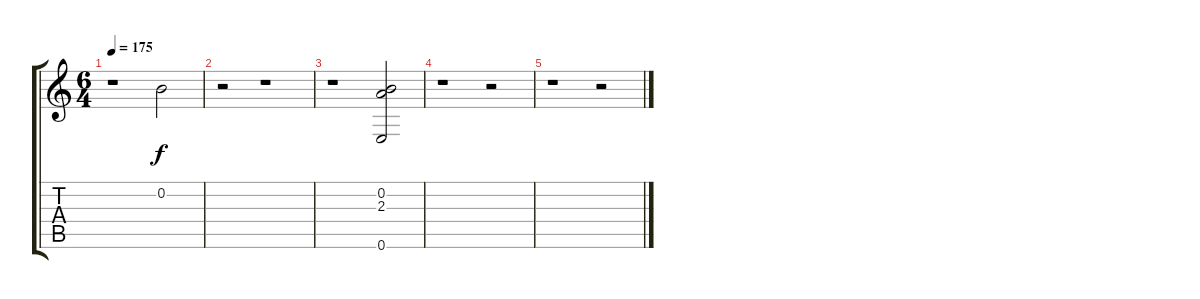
\track "" {instrument acousticguitarnylon}
\staff {score tabs}
\tuning (E4 B3 G3 D3 A2 E2) {hide}
\ts (6 4)
\tempo 175
\clef g2
\ks c
r.1{dy f} 0.2.2 |
r.2 r.1 |
r.1 (0.2 2.3 0.6).2 |
r.1 r.2 |
r.1 r.2
